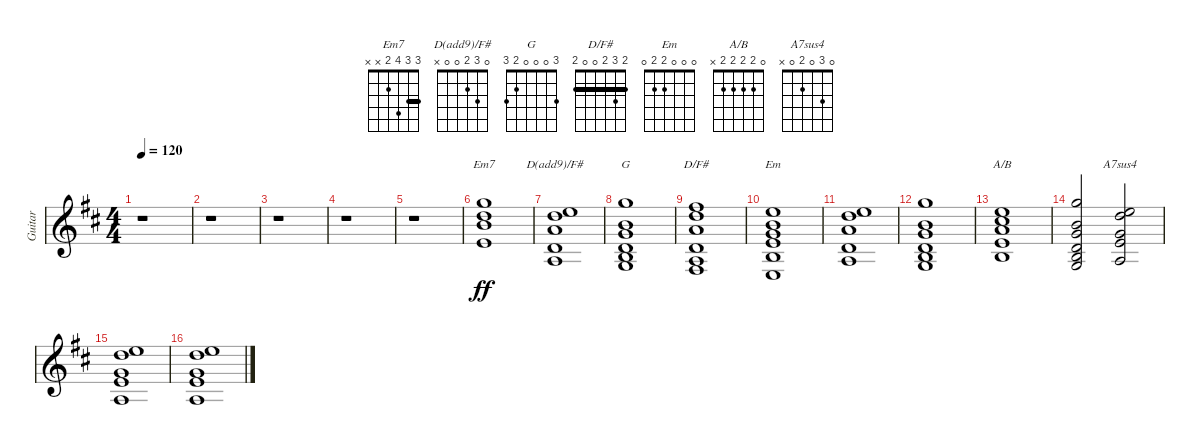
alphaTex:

\track ("Guitar" "Guitar") {instrument acousticguitarsteel}
\staff {score}
\tuning (E4 B3 G3 D3 A2 E2) {hide}
\chord ("Em7" 3 3 4 2 x x) {barre 3}
\chord ("D(add9)/F#" 0 3 2 0 0 x)
\chord ("G" 3 0 0 0 2 3)
\chord ("D/F#" 2 3 2 0 0 2) {barre 2}
\chord ("Em" 0 0 0 2 2 0)
\chord ("A/B" 0 2 2 2 2 x)
\chord ("A7sus4" 0 3 0 2 0 x)
\ts (4 4)
\tempo 120
\clef g2
\ks d
r.1{dy ff} |
r.1 |
r.1 |
r.1 |
r.1 |
(3.1 3.2 4.3 2.4).1{ch "Em7"} |
(0.1 3.2 2.3 0.4 0.5).1{ch "D(add9)/F#"} |
(3.1 0.2 0.3 0.4 2.5 3.6).1{ch "G"} |
(2.1 3.2 2.3 0.4 0.5 2.6).1{ch "D/F#"} |
(0.1 0.2 0.3 2.4 2.5 0.6).1{ch "Em"} |
(0.1 3.2 2.3 0.4 0.5).1 |
(3.1 0.2 0.3 0.4 2.5 3.6).1 |
(0.1 2.2 2.3 2.4 2.5).1{ch "A/B"} |
(3.1 0.2 0.3 0.4 2.5 3.6).2 (0.1 3.2 0.3 2.4 0.5).2{ch "A7sus4"} |
(0.1 3.2 0.3 2.4 0.5).1 |
(0.1 3.2 0.3 2.4 0.5).1
